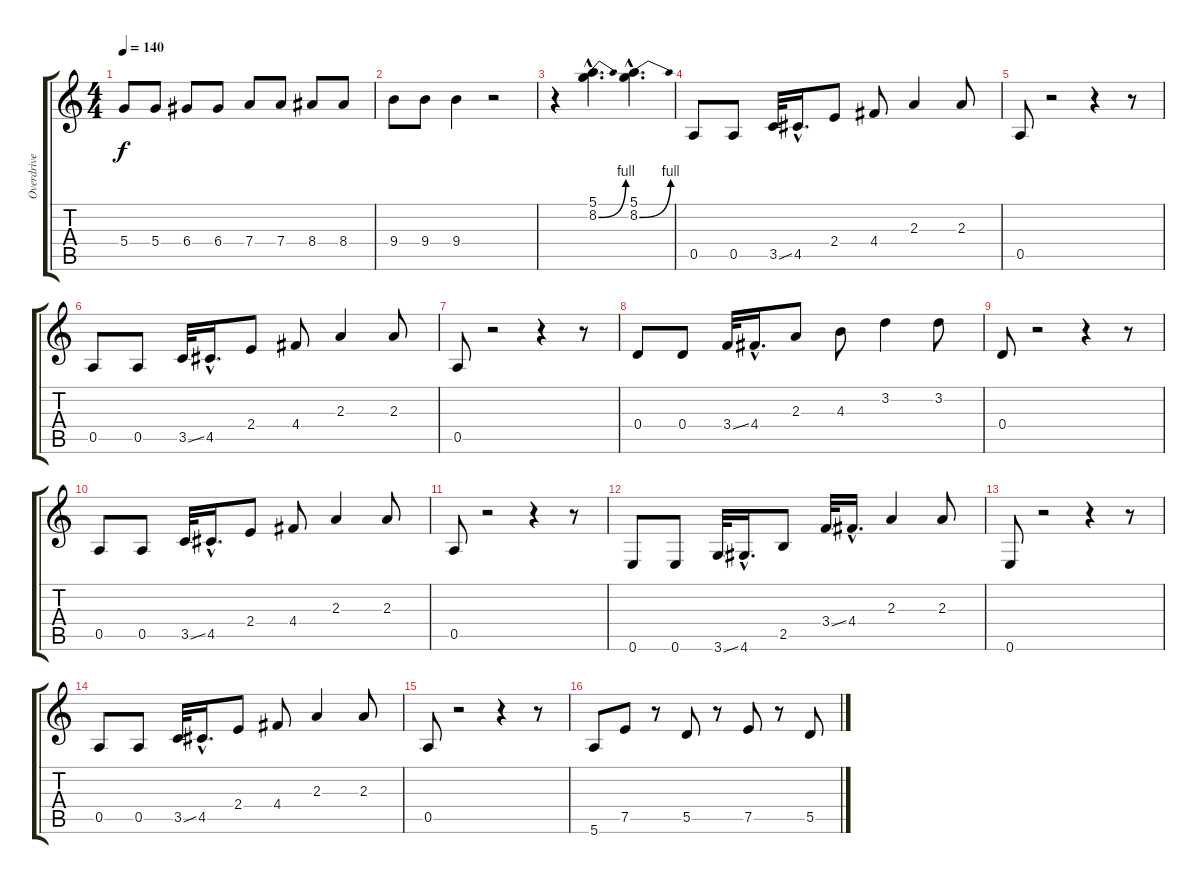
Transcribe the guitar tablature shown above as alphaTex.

\track ("Overdrive Gtr 2" "Overdrive ") {instrument overdrivenguitar}
\staff {score tabs}
\tuning (E4 B3 G3 D3 A2 E2) {hide}
\ts (4 4)
\tempo 140
\clef g2
\ks c
5.4.8{dy f} 5.4.8 6.4.8 6.4.8 7.4.8 7.4.8 8.4.8 8.4.8 |
9.4.8 9.4.8 9.4.4 r.2 |
r.4 (5.1{hac} 8.2{be (bend 0 0 60 4) hac}).4{d} (5.1{hac} 8.2{be (bend 0 0 60 4) hac}).4{d} |
0.5.8 0.5.8 3.5{ss}.32 4.5{hac}.16{d} 2.4.8 4.4.8 2.3.4 2.3.8 |
0.5.8 r.2 r.4 r.8 |
0.5.8 0.5.8 3.5{ss}.32 4.5{hac}.16{d} 2.4.8 4.4.8 2.3.4 2.3.8 |
0.5.8 r.2 r.4 r.8 |
0.4.8 0.4.8 3.4{ss}.32 4.4{hac}.16{d} 2.3.8 4.3.8 3.2.4 3.2.8 |
0.4.8 r.2 r.4 r.8 |
0.5.8 0.5.8 3.5{ss}.32 4.5{hac}.16{d} 2.4.8 4.4.8 2.3.4 2.3.8 |
0.5.8 r.2 r.4 r.8 |
0.6.8 0.6.8 3.6{ss}.32 4.6{hac}.16{d} 2.5.8 3.4{ss}.32 4.4{hac}.16{d} 2.3.4 2.3.8 |
0.6.8 r.2 r.4 r.8 |
0.5.8 0.5.8 3.5{ss}.32 4.5{hac}.16{d} 2.4.8 4.4.8 2.3.4 2.3.8 |
0.5.8 r.2 r.4 r.8 |
5.6.8 7.5.8 r.8 5.5.8 r.8 7.5.8 r.8 5.5.8
